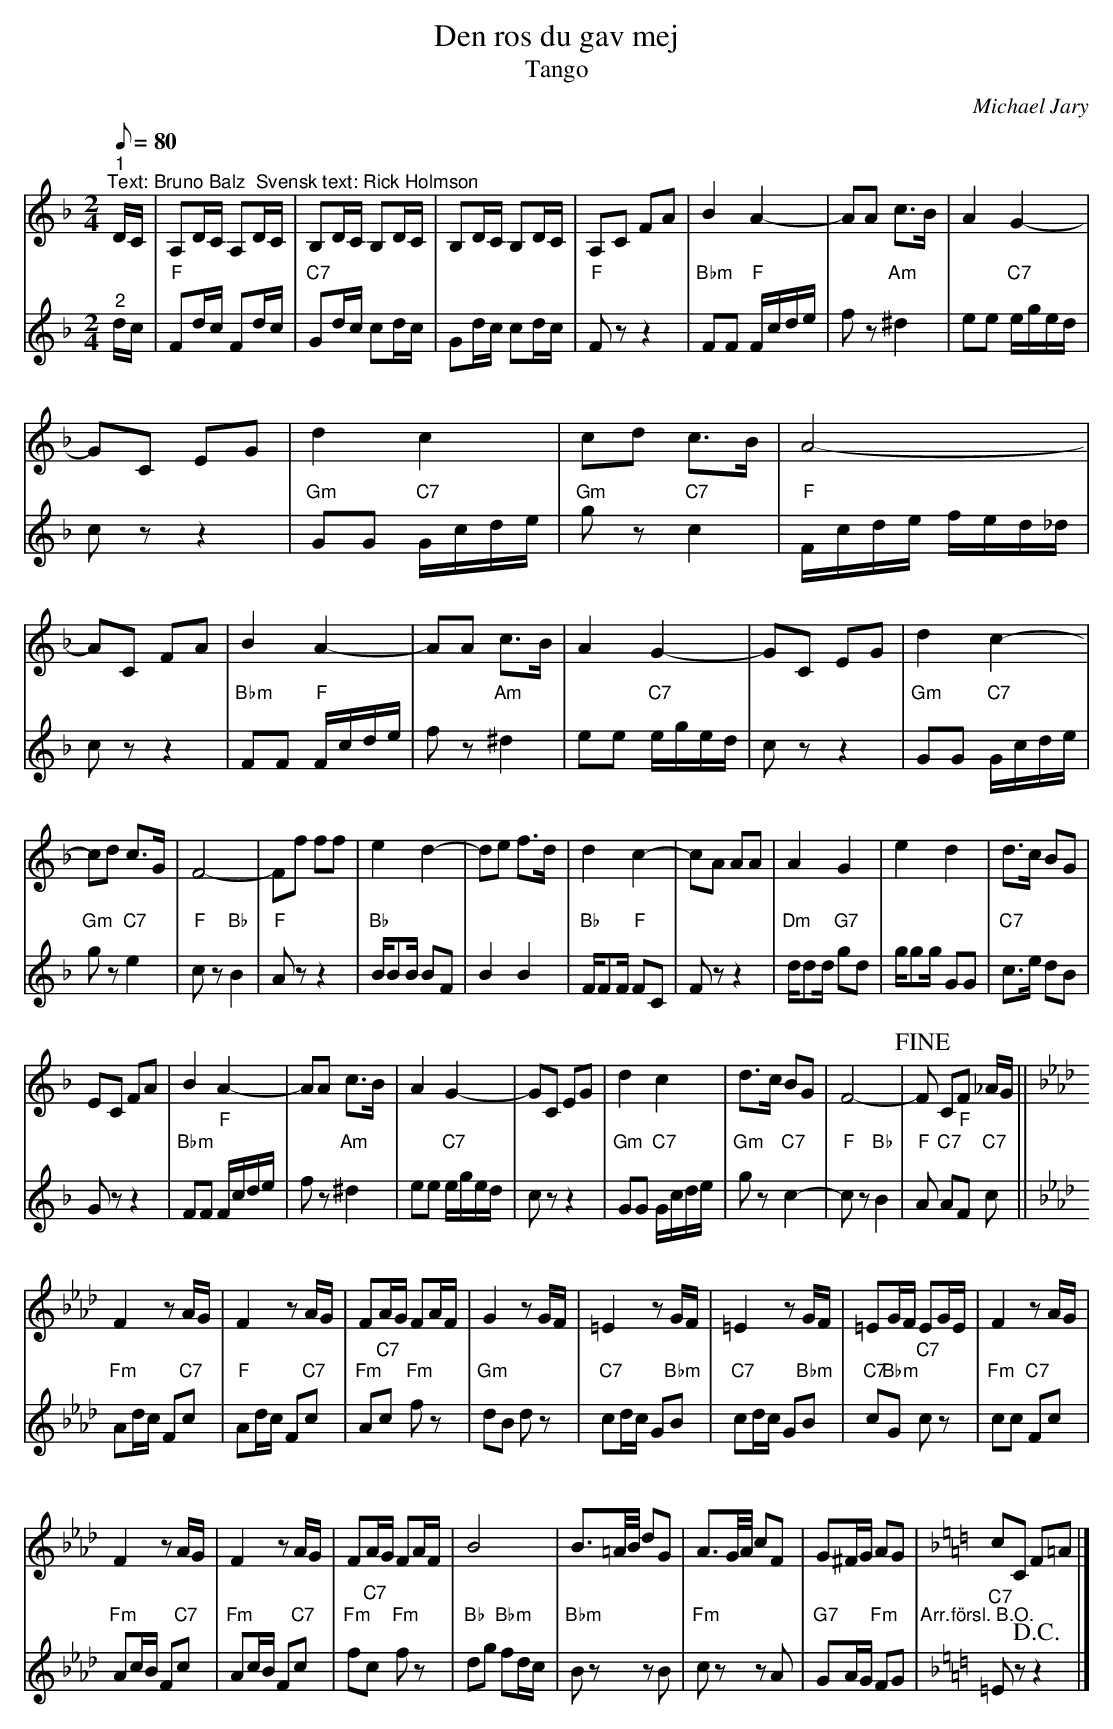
X:1
T:Den ros du gav mej
T:Tango
C:Michael Jary
L:1/8
M:2/4
Q:80
K:F
V:1
"^1""^Text: Bruno Balz  Svensk text: Rick Holmson" D/C/ | A,D/C/ A,D/C/ | B,D/C/ B,D/C/ | B,D/C/ B,D/C/ | A,C FA | B2 A2- | AA c>B | A2 G2- |
GC EG | d2 c2 | cd c>B | A4- | AC FA | B2 A2- | AA c>B | A2 G2- | GC EG | d2 c2- |
cd c>G | F4- | Ff ff | e2 d2- | de f>d | d2 c2- | cA AA | A2 G2 | e2 d2 | d>c BG |
EC FA | B2 A2- | AA c>B | A2 G2- | GC EG | d2 c2 | d>c BG | F4- |!fine! F CF _A/G/ ||
[K:Ab] F2 z A/G/ | F2 z A/G/ | FA/G/ FA/F/ | G2 z G/F/ | =E2 z G/F/ | =E2 z G/F/ | =EG/F/ EG/E/ | F2 z A/G/ |
F2 z A/G/ | F2 z A/G/ | FA/G/ FA/F/ | B4 | B3/2=A/4B/4 dG | A3/2G/4A/4 cF | G^F/G/ AG |[K:F] cC F=A |]
V:2
"^2" d/c/ |"F" Fd/c/ Fd/c/ |"C7" Gd/c/ cd/c/ | Gd/c/ cd/c/ |"F" F z z2 |"Bbm" FF"F" F/c/d/e/ | f z"Am" ^d2 | ee"C7" e/g/e/d/ |
c z z2 |"Gm" GG"C7" G/c/d/e/ |"Gm" g z"C7" c2 | "F" F/c/d/e/ f/e/d/_d/ | c z z2 |"Bbm" FF"F" F/c/d/e/ | f z"Am" ^d2 | ee"C7" e/g/e/d/ | c z z2 |"Gm" GG"C7" G/c/d/e/ |
"Gm" g z"C7" e2 |"F" c z"Bb" B2 |"F" A z z2 | "Bb" B/BB/ BF | B2 B2 | "Bb" F/FF/"F" FC | F z z2 |"Dm" d/dd/"G7" gd | g/gg/ GG |"C7" c>e dB |
G z z2 | "Bbm" FF"F" F/c/d/e/ | f z "Am" ^d2 | ee"C7" e/g/e/d/ | c z z2 |"Gm" GG"C7" G/c/d/e/ | "Gm" g z "C7" c2- | "F" c z"Bb" B2 |"F" A"C7" A"F"F "C7" c ||
[K:Ab]"Fm" Ad/c/ F"C7"c |"F" Ad/c/ F"C7"c |"Fm" A"C7"c "Fm" f z | "Gm" dB d z |"C7" cd/c/ G"Bbm"B |"C7" cd/c/ G"Bbm"B | "C7"c"Bbm"G "C7"c z | "Fm" cc "C7" Fc |
"Fm" Ac/B/ F"C7"c |"Fm" Ac/B/ F"C7"c |"Fm" f"C7"c "Fm"f z |"Bb" dg"Bbm" fd/c/ |"Bbm" B z z B |"Fm" c z z A | "G7" GA/G/ "Fm" FG"^   Arr.försl. B.O." | [K:F] "C7" =E z !D.C.!z2 |]
